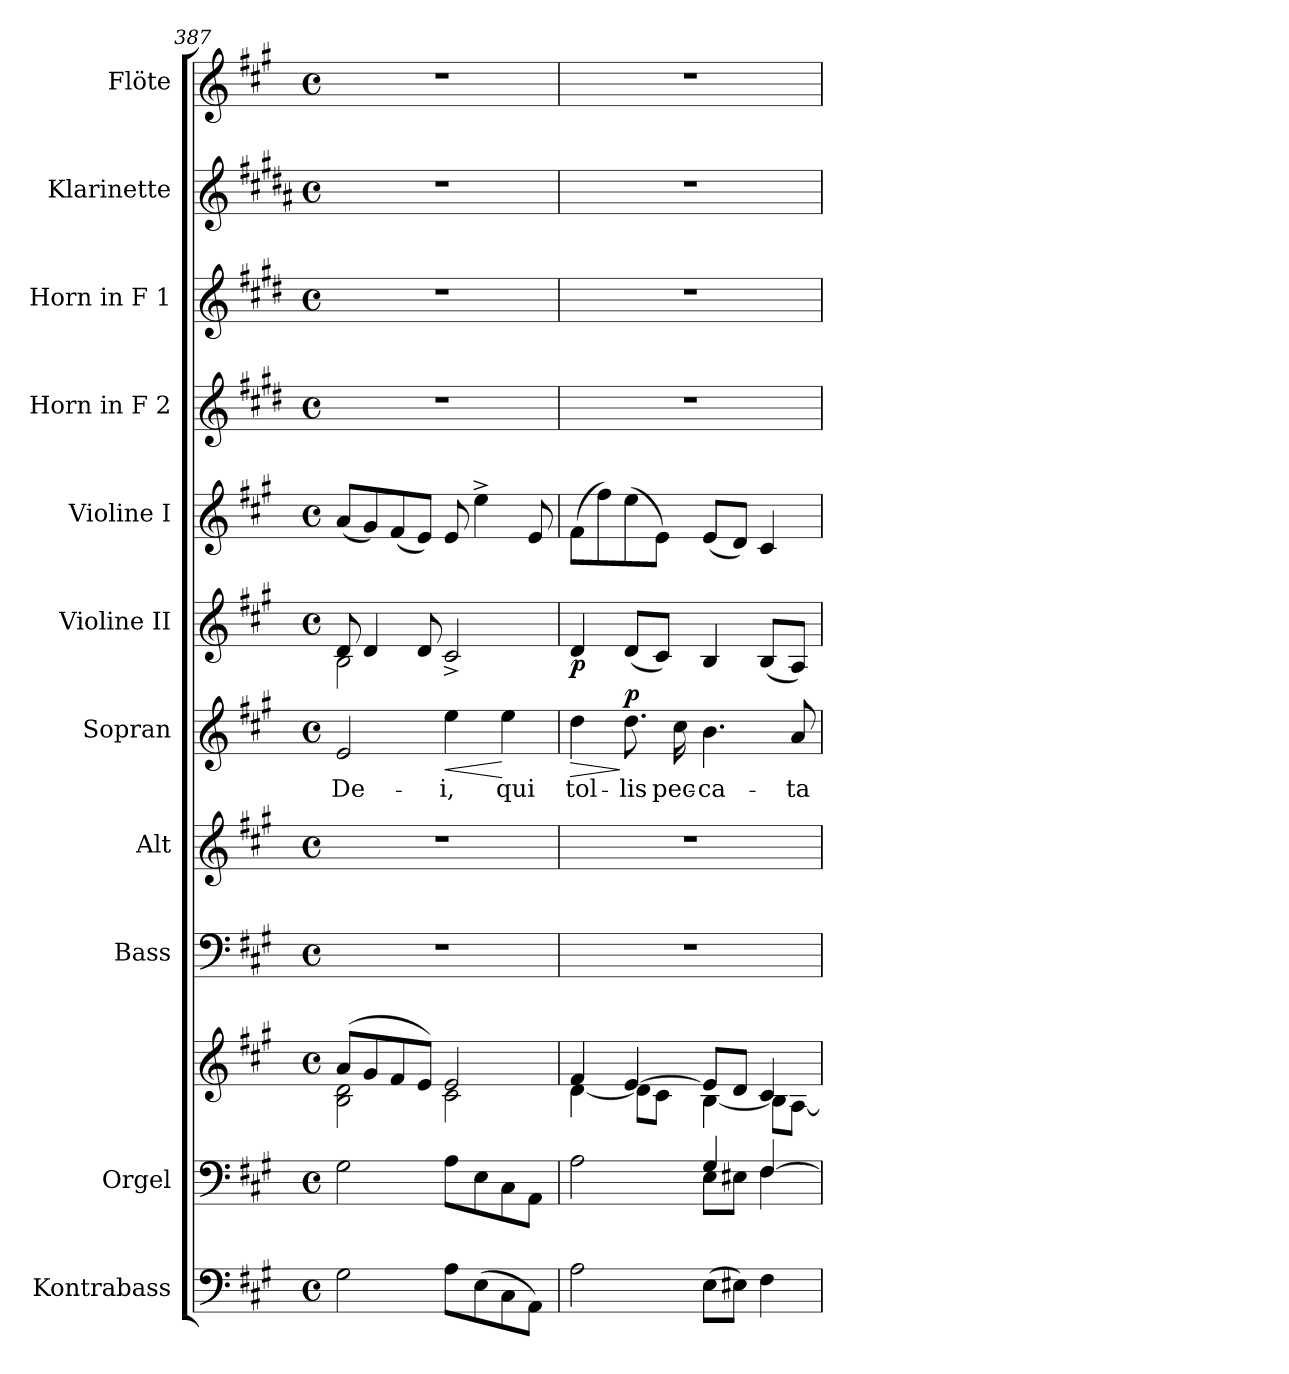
**kern	**kern	**kern	**kern	**kern	**kern	**text	**dynam	**kern	**dynam	**kern	**kern	**kern	**kern	**kern
*part11	*part10	*part10	*part9	*part8	*part7	*part7	*part7	*part6	*part6	*part5	*part4	*part3	*part2	*part1
*staff12	*staff11	*staff10	*staff9	*staff8	*staff7	*staff7	*staff7	*staff6	*staff6	*staff5	*staff4	*staff3	*staff2	*staff1
*I"Kontrabass	*I"Orgel	*	*I"Bass	*I"Alt	*I"Sopran	*	*	*I"Violine II	*	*I"Violine I	*I"Horn in F 2	*I"Horn in F 1	*I"Klarinette	*I"Flöte
*I'Kb.	*I'Org.	*	*I'B.	*I'A.	*I'S.	*	*	*I'Vl. II	*	*I'Vl. I	*	*	*I'Kl.	*I'Fl.
*clefF4	*clefF4	*clefG2	*clefF4	*clefG2	*clefG2	*	*	*clefG2	*	*clefG2	*clefG2	*clefG2	*clefG2	*clefG2
*ITrd7c12	*	*	*	*	*	*	*	*	*	*	*ITrd4c7	*ITrd4c7	*ITrd1c2	*
*k[f#c#g#]	*k[f#c#g#]	*k[f#c#g#]	*k[f#c#g#]	*k[f#c#g#]	*k[f#c#g#]	*	*	*k[f#c#g#]	*	*k[f#c#g#]	*k[f#c#g#]	*k[f#c#g#]	*k[f#c#g#]	*k[f#c#g#]
*A:	*A:	*A:	*A:	*A:	*A:	*	*	*A:	*	*A:	*A:	*A:	*A:	*A:
*M4/4	*M4/4	*M4/4	*M4/4	*M4/4	*M4/4	*	*	*M4/4	*	*M4/4	*M4/4	*M4/4	*M4/4	*M4/4
*met(c)	*met(c)	*met(c)	*met(c)	*met(c)	*met(c)	*	*	*met(c)	*	*met(c)	*met(c)	*met(c)	*met(c)	*met(c)
=387	=387	=387	=387	=387	=387	=387	=387	=387	=387	=387	=387	=387	=387	=387
*	*	*^	*	*	*	*	*	*	*	*	*	*	*	*
!	!	!	!	!	!	!	!LO:LY:b	!	!	!	!	!	!	!	!
*	*	*	*	*	*	*	*	*	*^	*	*	*	*	*	*
2GG#\	2G#\	(>8a/L	2B\ 2d\	1r	1r	2e/	De-	.	8d/	2B\	.	(<8a/L	1r	1r	1r	1r
.	.	8g#/	.	.	.	.	.	.	4d/	.	.	8g#/)	.	.	.	.
.	.	8f#/	.	.	.	.	.	.	.	.	.	(<8f#/	.	.	.	.
.	.	8e/J)	.	.	.	.	.	.	8d/	.	.	8e/J)	.	.	.	.
!	!	!	!	!	!	!	!LO:LY:b	!LO:HP:b	!	!	!	!	!	!	!	!
8AA\L	8A\L	2e/	2c#\	.	.	4ee\	-i,	<	2c#^</	2ryy	.	8e/	.	.	.	.
(>8EE\	8E\	.	.	.	.	.	.	.	.	.	.	4ee^>\	.	.	.	.
!	!	!	!	!	!	!	!LO:LY:b	!	!	!	!	!	!	!	!	!
8CC#\	8C#\	.	.	.	.	4ee\	qui	[	.	.	.	.	.	.	.	.
8AAA\J)	8AA\J	.	.	.	.	.	.	.	.	.	.	8e/	.	.	.	.
*	*	*	*	*	*	*	*	*	*v	*v	*	*	*	*	*	*
!!LO:PB:g=z
=388	=388	=388	=388	=388	=388	=388	=388	=388	=388	=388	=388	=388	=388	=388	=388
*	*^	*	*	*	*	*	*	*	*	*	*	*	*	*	*
!	!	!	!	!	!	!	!	!LO:LY:b	!LO:HP:b	!	!LO:DY:b	!	!	!	!	!
2AA\	2ryy	2A\	4f#/	[<4d\	1r	1r	4dd\	tol-	>	4d/	p	(>8f#\L	1r	1r	1r	1r
.	.	.	.	.	.	.	.	.	.	.	.	8ff#\)	.	.	.	.
!	!	!	!	!	!	!	!	!LO:LY:b	!LO:DY:n=1:a	!	!	!	!	!	!	!
.	.	.	[>4e/	8d\L]	.	.	8.dd\	-lis	] p	(<8d/L	.	(>8ee\	.	.	.	.
.	.	.	.	8c#\J	.	.	.	.	.	8c#/J)	.	8e\J)	.	.	.	.
!	!	!	!	!	!	!	!	!LO:LY:b	!	!	!	!	!	!	!	!
.	.	.	.	.	.	.	16cc#\	pec-	.	.	.	.	.	.	.	.
!	!	!	!	!	!	!	!	!LO:LY:b	!	!	!	!	!	!	!	!
(>8EE\L	4G#/	8E\L	8e/L]	[<4B\	.	.	4.b\	-ca-	.	4B/	.	(<8e/L	.	.	.	.
8EE#X\J)	.	8E#X\J	8d/J	.	.	.	.	.	.	.	.	8d/J)	.	.	.	.
4FF#\	[>4F#/	4F#\	4c#/	8B\L]	.	.	.	.	.	(<8B/L	.	4c#/	.	.	.	.
!	!	!	!	!	!	!	!	!LO:LY:b	!	!	!	!	!	!	!	!
.	.	.	.	[<8A\J	.	.	8a/	-ta	.	8A/J)	.	.	.	.	.	.
*	*v	*v	*	*	*	*	*	*	*	*	*	*	*	*	*	*
*	*	*v	*v	*	*	*	*	*	*	*	*	*	*	*	*
=	=	=	=	=	=	=	=	=	=	=	=	=	=	=
*-	*-	*-	*-	*-	*-	*-	*-	*-	*-	*-	*-	*-	*-	*-
